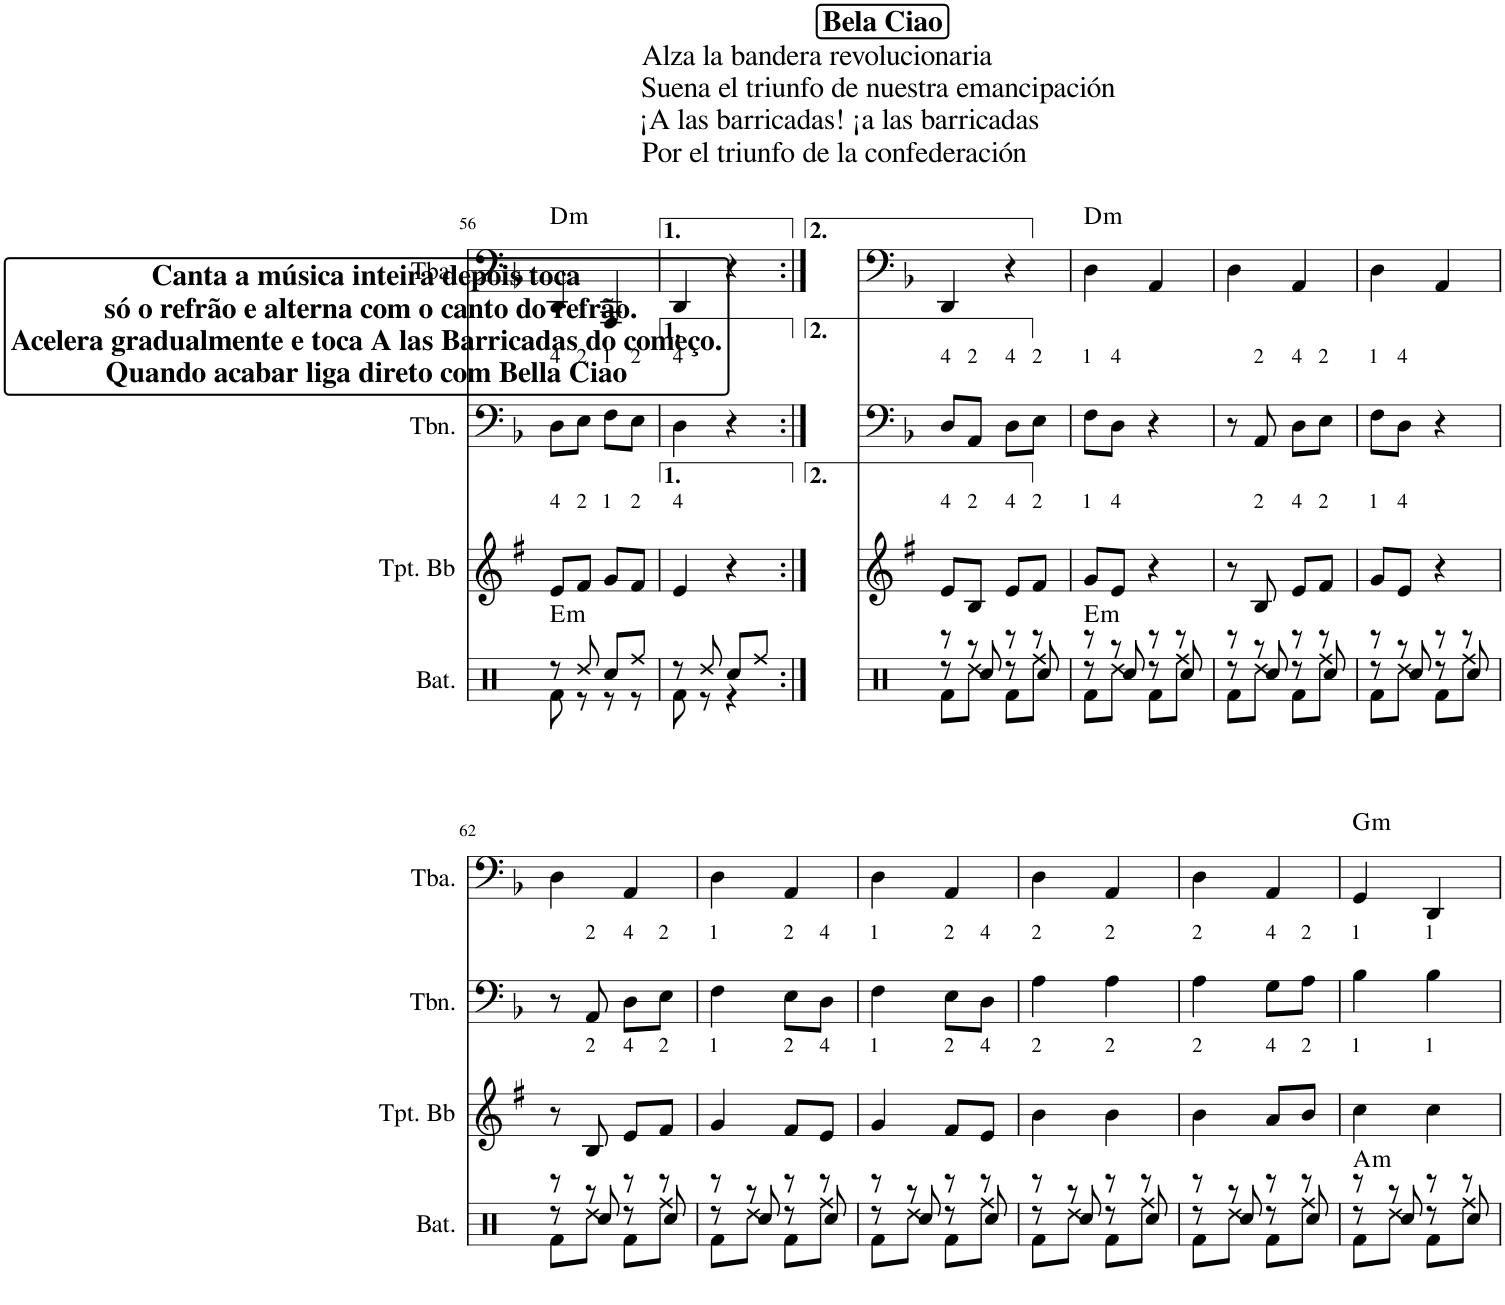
**kern	**kern	**harte	**kern	**kern	**harte
*part4	*part3	*part3	*part2	*part1	*part1
*staff4	*staff3	*	*staff2	*staff1	*
*I"Bateria	*I"Trompete Bb	*	*I"Trombone	*I"Tuba	*
*I'Bat.	*I'Tpt. Bb	*	*I'Tbn.	*I'Tba.	*
!!LO:PB:g=z
*clefX	*clefG2	*	*clefF4	*clefF4	*
*	*Trd1c2	*	*	*	*
*k[]	*k[f#]	*	*k[b-]	*k[b-]	*
*M2/4	*M2/4	*	*M2/4	*M2/4	*
=56	=56	=56	=56	=56	=56
*^	*	*	*	*	*
!	!	!	!	!LO:TX:a:t=4	!	!
!	!	!LO:TX:a:t=4	!LO:H:kt=m	!	!	!LO:H:kt=m
8r	8Rf\	8e/L	E:min	8D\L	4DD/	D:min
!	!	!	!	!LO:TX:a:t=2	!	!
!	!	!LO:TX:a:t=2	!	!	!	!
8Rdd/	8r	8f#/J	.	8E\J	.	.
!	!	!	!	!LO:TX:a:t=1	!	!
!	!	!LO:TX:a:t=1	!	!	!	!
8Rcc/L	8r	8g/L	.	8F\L	4AAA/	.
!	!	!	!	!LO:TX:a:t=2	!	!
!	!	!LO:TX:a:t=2	!	!	!	!
8Rff/J	8r	8f#/J	.	8E\J	.	.
!!LO:REH:place=s1:a:t=Por el triunfo de la confederación
!!LO:REH:place=s1:a:t=¡A las barricadas! ¡a las barricadas
!!LO:REH:place=s1:a:t=Suena el triunfo de nuestra emancipación
!!LO:REH:place=s1:a:enc=none:fs=14:t=Alza la bandera revolucionaria
!!LO:REH:place=s1:a:t=Quando acabar liga direto com Bella Ciao
!!LO:REH:place=s1:a:t=Acelera gradualmente e toca A las Barricadas do começo.
!!LO:REH:place=s1:a:t=só o refrão e alterna com o canto do refrão.
!!LO:REH:place=s1:a:B:cj:fs=14:t=Canta a música inteira depois toca
=57	=57	=57	=57	=57	=57	=57
!	!	!	!	!LO:TX:a:t=4	!	!
!	!	!LO:TX:a:t=4	!	!	!	!
8r	8Rf\	4e/	.	4D\	4DD/	.
8Rdd/	8r	.	.	.	.	.
8Rcc/L	4r	4r	.	4r	4r	.
8Rff/J	.	.	.	.	.	.
!!LO:REH:place=s1:a:B:cj:fs=14:t=Bela Ciao
=58:|!	=58:|!	=58:|!	=58:|!	=58:|!	=58:|!	=58:|!
*	*^	*	*	*	*	*
!	!	!	!	!	!LO:TX:a:t=4	!	!
!	!	!	!LO:TX:a:t=4	!	!	!	!
8r	8r	8Rf\L	8e/L	.	8D/L	4DD/	.
!	!	!	!	!	!LO:TX:a:t=2	!	!
!	!	!	!LO:TX:a:t=2	!	!	!	!
8Rcc/	8r	8Rdd\J	8B/J	.	8AA/J	.	.
!	!	!	!	!	!LO:TX:a:t=4	!	!
!	!	!	!LO:TX:a:t=4	!	!	!	!
8r	8r	8Rf\L	8e/L	.	8D\L	4r	.
!	!	!	!	!	!LO:TX:a:t=2	!	!
!	!	!	!LO:TX:a:t=2	!	!	!	!
8Rcc/	8r	8Rff\J	8f#/J	.	8E\J	.	.
=59	=59	=59	=59	=59	=59	=59	=59
!	!	!	!	!	!LO:TX:a:t=1	!	!
!	!	!	!LO:TX:a:t=1	!LO:H:kt=m	!	!	!LO:H:kt=m
8r	8r	8Rf\L	8g/L	E:min	8F\L	4D\	D:min
!	!	!	!	!	!LO:TX:a:t=4	!	!
!	!	!	!LO:TX:a:t=4	!	!	!	!
8Rcc/	8r	8Rdd\J	8e/J	.	8D\J	.	.
8r	8r	8Rf\L	4r	.	4r	4AA/	.
8Rcc/	8r	8Rff\J	.	.	.	.	.
=60	=60	=60	=60	=60	=60	=60	=60
8r	8r	8Rf\L	8r	.	8r	4D\	.
!	!	!	!	!	!LO:TX:a:t=2	!	!
!	!	!	!LO:TX:a:t=2	!	!	!	!
8Rcc/	8r	8Rdd\J	8B/	.	8AA/	.	.
!	!	!	!	!	!LO:TX:a:t=4	!	!
!	!	!	!LO:TX:a:t=4	!	!	!	!
8r	8r	8Rf\L	8e/L	.	8D\L	4AA/	.
!	!	!	!	!	!LO:TX:a:t=2	!	!
!	!	!	!LO:TX:a:t=2	!	!	!	!
8Rcc/	8r	8Rff\J	8f#/J	.	8E\J	.	.
=61	=61	=61	=61	=61	=61	=61	=61
!	!	!	!	!	!LO:TX:a:t=1	!	!
!	!	!	!LO:TX:a:t=1	!	!	!	!
8r	8r	8Rf\L	8g/L	.	8F\L	4D\	.
!	!	!	!	!	!LO:TX:a:t=4	!	!
!	!	!	!LO:TX:a:t=4	!	!	!	!
8Rcc/	8r	8Rdd\J	8e/J	.	8D\J	.	.
8r	8r	8Rf\L	4r	.	4r	4AA/	.
8Rcc/	8r	8Rff\J	.	.	.	.	.
!!LO:LB:g=z
=62	=62	=62	=62	=62	=62	=62	=62
8r	8r	8Rf\L	8r	.	8r	4D\	.
!	!	!	!	!	!LO:TX:a:t=2	!	!
!	!	!	!LO:TX:a:t=2	!	!	!	!
8Rcc/	8r	8Rdd\J	8B/	.	8AA/	.	.
!	!	!	!	!	!LO:TX:a:t=4	!	!
!	!	!	!LO:TX:a:t=4	!	!	!	!
8r	8r	8Rf\L	8e/L	.	8D\L	4AA/	.
!	!	!	!	!	!LO:TX:a:t=2	!	!
!	!	!	!LO:TX:a:t=2	!	!	!	!
8Rcc/	8r	8Rff\J	8f#/J	.	8E\J	.	.
=63	=63	=63	=63	=63	=63	=63	=63
!	!	!	!	!	!LO:TX:a:t=1	!	!
!	!	!	!LO:TX:a:t=1	!	!	!	!
8r	8r	8Rf\L	4g/	.	4F\	4D\	.
8Rcc/	8r	8Rdd\J	.	.	.	.	.
!	!	!	!	!	!LO:TX:a:t=2	!	!
!	!	!	!LO:TX:a:t=2	!	!	!	!
8r	8r	8Rf\L	8f#/L	.	8E\L	4AA/	.
!	!	!	!	!	!LO:TX:a:t=4	!	!
!	!	!	!LO:TX:a:t=4	!	!	!	!
8Rcc/	8r	8Rff\J	8e/J	.	8D\J	.	.
=64	=64	=64	=64	=64	=64	=64	=64
!	!	!	!	!	!LO:TX:a:t=1	!	!
!	!	!	!LO:TX:a:t=1	!	!	!	!
8r	8r	8Rf\L	4g/	.	4F\	4D\	.
8Rcc/	8r	8Rdd\J	.	.	.	.	.
!	!	!	!	!	!LO:TX:a:t=2	!	!
!	!	!	!LO:TX:a:t=2	!	!	!	!
8r	8r	8Rf\L	8f#/L	.	8E\L	4AA/	.
!	!	!	!	!	!LO:TX:a:t=4	!	!
!	!	!	!LO:TX:a:t=4	!	!	!	!
8Rcc/	8r	8Rff\J	8e/J	.	8D\J	.	.
=65	=65	=65	=65	=65	=65	=65	=65
!	!	!	!	!	!LO:TX:a:t=2	!	!
!	!	!	!LO:TX:a:t=2	!	!	!	!
8r	8r	8Rf\L	4b\	.	4A\	4D\	.
8Rcc/	8r	8Rdd\J	.	.	.	.	.
!	!	!	!	!	!LO:TX:a:t=2	!	!
!	!	!	!LO:TX:a:t=2	!	!	!	!
8r	8r	8Rf\L	4b\	.	4A\	4AA/	.
8Rcc/	8r	8Rff\J	.	.	.	.	.
=66	=66	=66	=66	=66	=66	=66	=66
!	!	!	!	!	!LO:TX:a:t=2	!	!
!	!	!	!LO:TX:a:t=2	!	!	!	!
8r	8r	8Rf\L	4b\	.	4A\	4D\	.
8Rcc/	8r	8Rdd\J	.	.	.	.	.
!	!	!	!	!	!LO:TX:a:t=4	!	!
!	!	!	!LO:TX:a:t=4	!	!	!	!
8r	8r	8Rf\L	8a/L	.	8G\L	4AA/	.
!	!	!	!	!	!LO:TX:a:t=2	!	!
!	!	!	!LO:TX:a:t=2	!	!	!	!
8Rcc/	8r	8Rff\J	8b/J	.	8A\J	.	.
=67	=67	=67	=67	=67	=67	=67	=67
!	!	!	!	!	!LO:TX:a:t=1	!	!
!	!	!	!LO:TX:a:t=1	!LO:H:kt=m	!	!	!LO:H:kt=m
8r	8r	8Rf\L	4cc\	A:min	4B-\	4GG/	G:min
8Rcc/	8r	8Rdd\J	.	.	.	.	.
!	!	!	!	!	!LO:TX:a:t=1	!	!
!	!	!	!LO:TX:a:t=1	!	!	!	!
8r	8r	8Rf\L	4cc\	.	4B-\	4DD/	.
8Rcc/	8r	8Rff\J	.	.	.	.	.
*v	*v	*v	*	*	*	*	*
=	=	=	=	=	=
*-	*-	*-	*-	*-	*-
